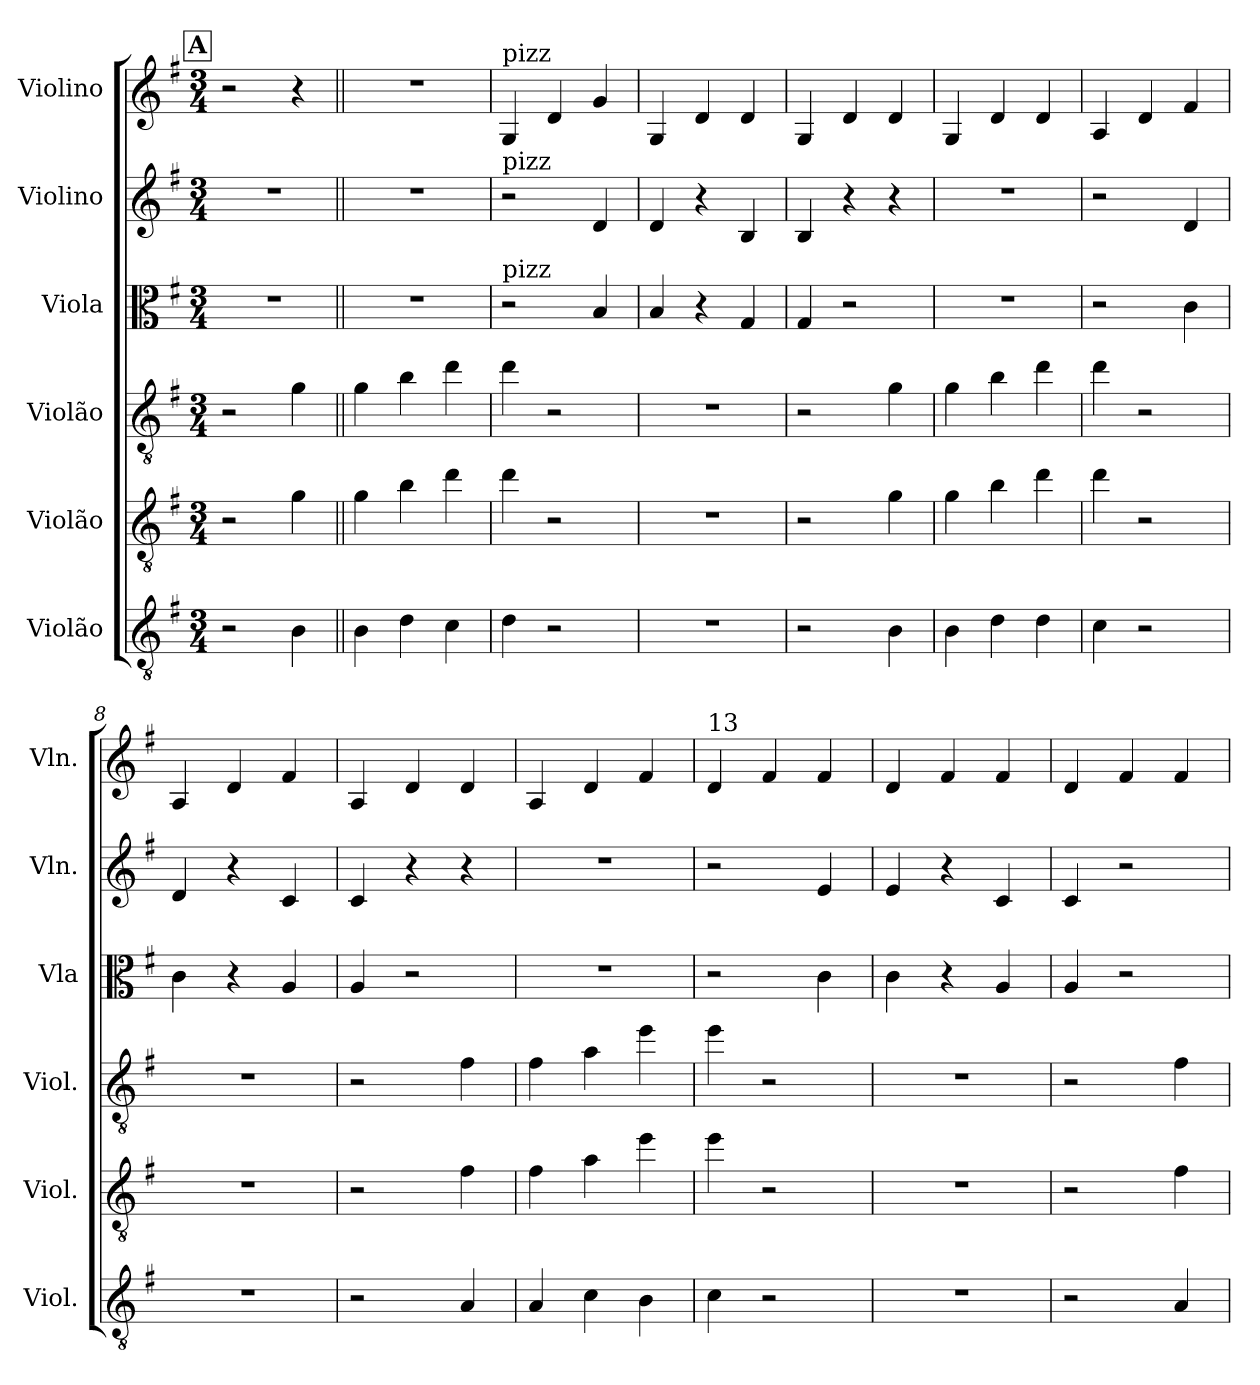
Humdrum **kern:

**kern	**kern	**kern	**kern	**kern	**kern
*part6	*part5	*part4	*part3	*part2	*part1
*staff6	*staff5	*staff4	*staff3	*staff2	*staff1
*I"Violão	*I"Violão	*I"Violão	*I"Viola	*I"Violino	*I"Violino
*I'Viol.	*I'Viol.	*I'Viol.	*I'Vla	*I'Vln.	*I'Vln.
*clefGv2	*clefGv2	*clefGv2	*clefC3	*clefG2	*clefG2
*k[f#]	*k[f#]	*k[f#]	*k[f#]	*k[f#]	*k[f#]
*M3/4	*M3/4	*M3/4	*M3/4	*M3/4	*M3/4
!!LO:REH:place=s1:a:B:fs=14:t=A
=1	=1	=1	=1	=1	=1
2r	2r	2r	2.r	2.r	2r
4B\	4g\	4g\	.	.	4r
=2||	=2||	=2||	=2||	=2||	=2||
4B\	4g\	4g\	2.r	2.r	2.r
4d\	4b\	4b\	.	.	.
4c\	4dd\	4dd\	.	.	.
=3	=3	=3	=3	=3	=3
!	!	!	!	!	!LO:TX:a:t=pizz
!	!	!	!	!LO:TX:a:t=pizz	!
!	!	!	!LO:TX:a:t=pizz	!	!
4d\	4dd\	4dd\	2r	2r	4G/
2r	2r	2r	.	.	4d/
.	.	.	4B/	4d/	4g/
=4	=4	=4	=4	=4	=4
2.r	2.r	2.r	4B/	4d/	4G/
.	.	.	4r	4r	4d/
.	.	.	4G/	4B/	4d/
=5	=5	=5	=5	=5	=5
2r	2r	2r	4G/	4B/	4G/
.	.	.	2r	4r	4d/
4B\	4g\	4g\	.	4r	4d/
=6	=6	=6	=6	=6	=6
4B\	4g\	4g\	2.r	2.r	4G/
4d\	4b\	4b\	.	.	4d/
4d\	4dd\	4dd\	.	.	4d/
=7	=7	=7	=7	=7	=7
4c\	4dd\	4dd\	2r	2r	4A/
2r	2r	2r	.	.	4d/
.	.	.	4c\	4d/	4f#/
=8	=8	=8	=8	=8	=8
2.r	2.r	2.r	4c\	4d/	4A/
.	.	.	4r	4r	4d/
.	.	.	4A/	4c/	4f#/
!!LO:LB:g=z
=9	=9	=9	=9	=9	=9
2r	2r	2r	4A/	4c/	4A/
.	.	.	2r	4r	4d/
4A/	4f#\	4f#\	.	4r	4d/
=10	=10	=10	=10	=10	=10
4A/	4f#\	4f#\	2.r	2.r	4A/
4c\	4a\	4a\	.	.	4d/
4B\	4ee\	4ee\	.	.	4f#/
=11	=11	=11	=11	=11	=11
!	!	!	!	!	!LO:TX:a:t=13
4c\	4ee\	4ee\	2r	2r	4d/
2r	2r	2r	.	.	4f#/
.	.	.	4c\	4e/	4f#/
=12	=12	=12	=12	=12	=12
2.r	2.r	2.r	4c\	4e/	4d/
.	.	.	4r	4r	4f#/
.	.	.	4A/	4c/	4f#/
=13	=13	=13	=13	=13	=13
2r	2r	2r	4A/	4c/	4d/
.	.	.	2r	2r	4f#/
4A/	4f#\	4f#\	.	.	4f#/
=	=	=	=	=	=
*-	*-	*-	*-	*-	*-
